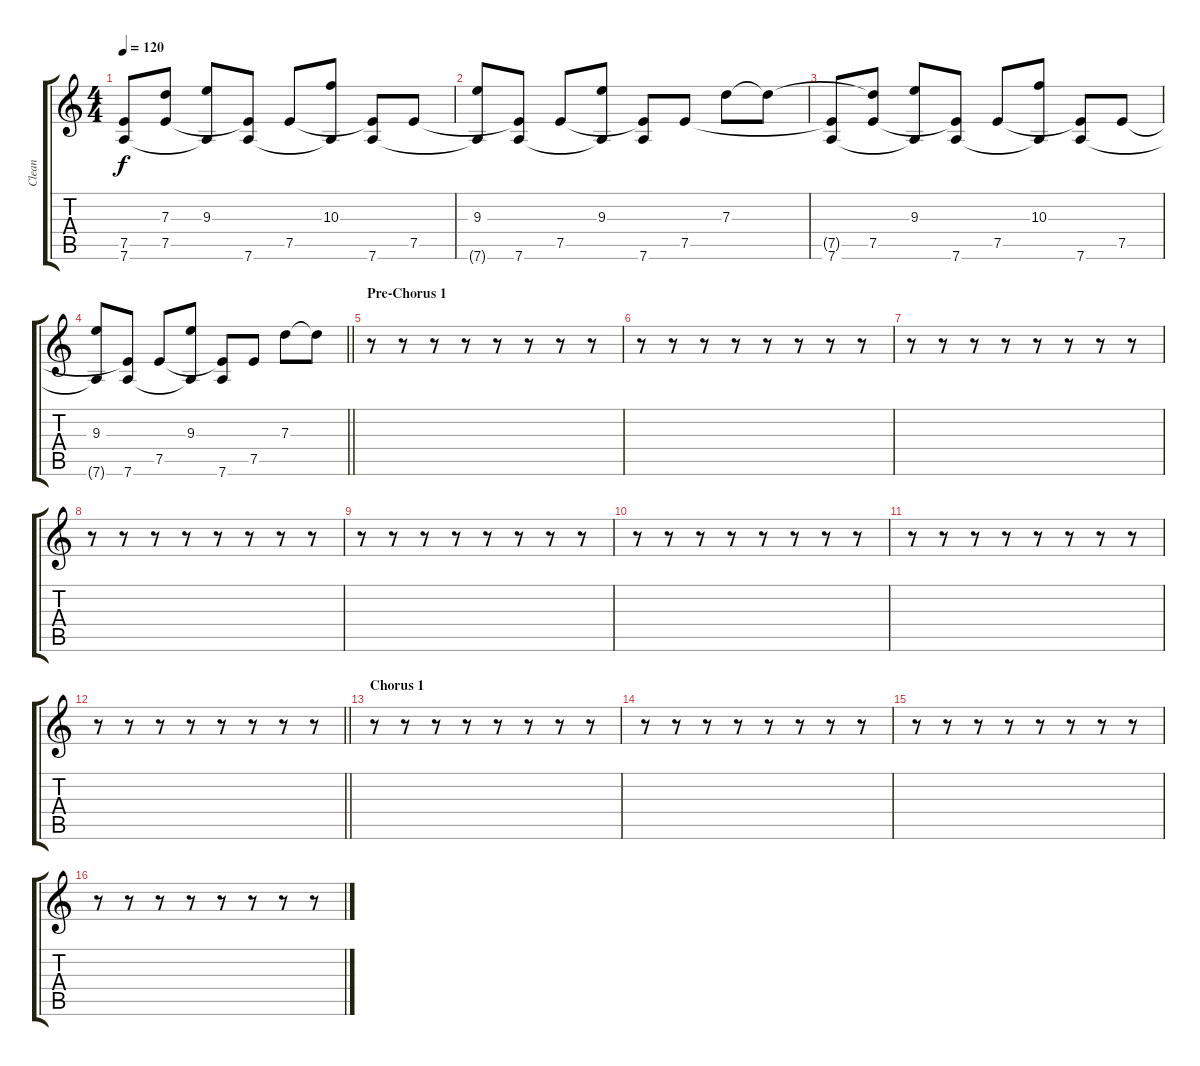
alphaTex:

\track ("Clean" "Clean") {instrument electricguitarclean}
\staff {score tabs}
\tuning (E4 B3 G3 D3 A2 D2) {hide}
\ts (4 4)
\tempo 120
\clef g2
\ks c
(7.5{t} 7.6).8{dy f} (7.3{t} 7.5).8 (9.3 7.6{t}).8 (7.5{t} 7.6).8 7.5.8 (10.3 7.6{t}).8 (7.5{t} 7.6).8 7.5.8 |
(9.3 7.6{t}).8 (7.5{t} 7.6).8 7.5.8 (9.3 7.6{t}).8 (7.5{t} 7.6).8 7.5.8 7.3.8 7.3{t}.8 |
(7.5{t} 7.6).8 (7.3{t} 7.5).8 (9.3 7.6{t}).8 (7.5{t} 7.6).8 7.5.8 (10.3 7.6{t}).8 (7.5{t} 7.6).8 7.5.8 |
\barLineRight lightlight
(9.3 7.6{t}).8 (7.5{t} 7.6).8 7.5.8 (9.3 7.6{t}).8 (7.5{t} 7.6).8 7.5.8 7.3.8 7.3{t}.8 |
\section ("" "Pre-Chorus 1")
r.8 r.8 r.8 r.8 r.8 r.8 r.8 r.8 |
r.8 r.8 r.8 r.8 r.8 r.8 r.8 r.8 |
r.8 r.8 r.8 r.8 r.8 r.8 r.8 r.8 |
r.8 r.8 r.8 r.8 r.8 r.8 r.8 r.8 |
r.8 r.8 r.8 r.8 r.8 r.8 r.8 r.8 |
r.8 r.8 r.8 r.8 r.8 r.8 r.8 r.8 |
r.8 r.8 r.8 r.8 r.8 r.8 r.8 r.8 |
\barLineRight lightlight
r.8 r.8 r.8 r.8 r.8 r.8 r.8 r.8 |
\section ("" "Chorus 1")
r.8 r.8 r.8 r.8 r.8 r.8 r.8 r.8 |
r.8 r.8 r.8 r.8 r.8 r.8 r.8 r.8 |
r.8 r.8 r.8 r.8 r.8 r.8 r.8 r.8 |
r.8 r.8 r.8 r.8 r.8 r.8 r.8 r.8
